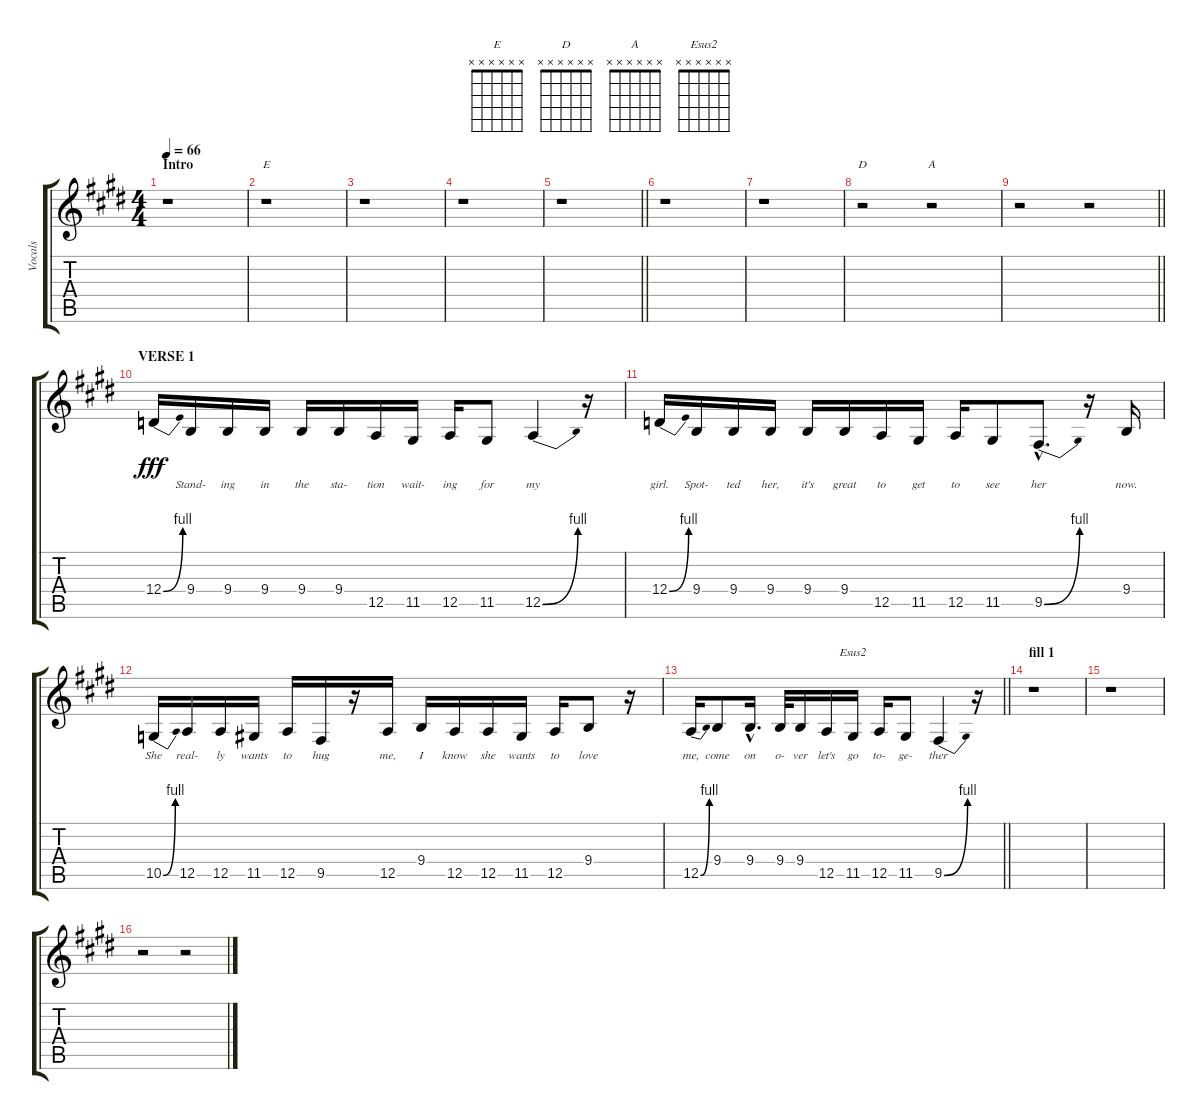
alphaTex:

\track ("Vocals" "Vocals") {instrument flute}
\staff {score tabs}
\tuning (E4 B3 G3 D3 A2 E2) {hide}
\chord ("E" x x x x x x)
\chord ("D" x x x x x x)
\chord ("A" x x x x x x)
\chord ("Esus2" x x x x x x)
\ts (4 4)
\section ("" "Intro")
\tempo 66
\clef g2
\ks e
r.1{dy fff instrument flute} |
r.1{ch "E"} |
r.1 |
r.1 |
\barLineRight lightlight
r.1 |
r.1 |
r.1 |
r.2{ch "D"} r.2{ch "A"} |
\barLineRight lightlight
r.2 r.2 |
\section ("" "VERSE 1")
12.4{be (bend 0 0 60 4)}.16{lyrics (0 "") lyrics (1 "") lyrics (2 "") lyrics (3 "") lyrics (4 "")} 9.4.16{lyrics (0 "Stand-") lyrics (1 "") lyrics (2 "") lyrics (3 "") lyrics (4 "")} 9.4.16{lyrics (0 "ing") lyrics (1 "") lyrics (2 "") lyrics (3 "") lyrics (4 "")} 9.4.16{lyrics (0 "in") lyrics (1 "") lyrics (2 "") lyrics (3 "") lyrics (4 "")} 9.4.16{lyrics (0 "the") lyrics (1 "") lyrics (2 "") lyrics (3 "") lyrics (4 "")} 9.4.16{lyrics (0 "sta-") lyrics (1 "") lyrics (2 "") lyrics (3 "") lyrics (4 "")} 12.5.16{lyrics (0 "tion") lyrics (1 "") lyrics (2 "") lyrics (3 "") lyrics (4 "")} 11.5.16{lyrics (0 "wait-") lyrics (1 "") lyrics (2 "") lyrics (3 "") lyrics (4 "")} 12.5.16{lyrics (0 "ing") lyrics (1 "") lyrics (2 "") lyrics (3 "") lyrics (4 "")} 11.5.8{lyrics (0 "for") lyrics (1 "") lyrics (2 "") lyrics (3 "") lyrics (4 "")} 12.5{be (bend 0 0 60 4)}.4{lyrics (0 "my") lyrics (1 "") lyrics (2 "") lyrics (3 "") lyrics (4 "")} r.16 |
12.4{be (bend 0 0 60 4)}.16{lyrics (0 "girl.") lyrics (1 "") lyrics (2 "") lyrics (3 "") lyrics (4 "")} 9.4.16{lyrics (0 "Spot-") lyrics (1 "") lyrics (2 "") lyrics (3 "") lyrics (4 "")} 9.4.16{lyrics (0 "ted") lyrics (1 "") lyrics (2 "") lyrics (3 "") lyrics (4 "")} 9.4.16{lyrics (0 "her,") lyrics (1 "") lyrics (2 "") lyrics (3 "") lyrics (4 "")} 9.4.16{lyrics (0 "it's") lyrics (1 "") lyrics (2 "") lyrics (3 "") lyrics (4 "")} 9.4.16{lyrics (0 "great") lyrics (1 "") lyrics (2 "") lyrics (3 "") lyrics (4 "")} 12.5.16{lyrics (0 "to") lyrics (1 "") lyrics (2 "") lyrics (3 "") lyrics (4 "")} 11.5.16{lyrics (0 "get") lyrics (1 "") lyrics (2 "") lyrics (3 "") lyrics (4 "")} 12.5.16{lyrics (0 "to") lyrics (1 "") lyrics (2 "") lyrics (3 "") lyrics (4 "")} 11.5.8{lyrics (0 "see") lyrics (1 "") lyrics (2 "") lyrics (3 "") lyrics (4 "")} 9.5{be (bend 0 0 60 4) hac}.8{d lyrics (0 "her") lyrics (1 "") lyrics (2 "") lyrics (3 "") lyrics (4 "")} r.16 9.4.16{lyrics (0 "now.") lyrics (1 "") lyrics (2 "") lyrics (3 "") lyrics (4 "")} |
10.5{be (bend 0 0 60 4)}.16{lyrics (0 "She") lyrics (1 "") lyrics (2 "") lyrics (3 "") lyrics (4 "")} 12.5.16{lyrics (0 "real-") lyrics (1 "") lyrics (2 "") lyrics (3 "") lyrics (4 "")} 12.5.16{lyrics (0 "ly") lyrics (1 "") lyrics (2 "") lyrics (3 "") lyrics (4 "")} 11.5.16{lyrics (0 "wants") lyrics (1 "") lyrics (2 "") lyrics (3 "") lyrics (4 "")} 12.5.16{lyrics (0 "to") lyrics (1 "") lyrics (2 "") lyrics (3 "") lyrics (4 "")} 9.5.16{lyrics (0 "hug") lyrics (1 "") lyrics (2 "") lyrics (3 "") lyrics (4 "")} r.16 12.5.16{lyrics (0 "me,") lyrics (1 "") lyrics (2 "") lyrics (3 "") lyrics (4 "")} 9.4.16{lyrics (0 "I") lyrics (1 "") lyrics (2 "") lyrics (3 "") lyrics (4 "")} 12.5.16{lyrics (0 "know") lyrics (1 "") lyrics (2 "") lyrics (3 "") lyrics (4 "")} 12.5.16{lyrics (0 "she") lyrics (1 "") lyrics (2 "") lyrics (3 "") lyrics (4 "")} 11.5.16{lyrics (0 "wants") lyrics (1 "") lyrics (2 "") lyrics (3 "") lyrics (4 "")} 12.5.16{lyrics (0 "to") lyrics (1 "") lyrics (2 "") lyrics (3 "") lyrics (4 "")} 9.4.8{lyrics (0 "love") lyrics (1 "") lyrics (2 "") lyrics (3 "") lyrics (4 "")} r.16 |
\barLineRight lightlight
12.5{be (bend 0 0 60 4)}.16{lyrics (0 "me,") lyrics (1 "") lyrics (2 "") lyrics (3 "") lyrics (4 "")} 9.4.8{lyrics (0 "come") lyrics (1 "") lyrics (2 "") lyrics (3 "") lyrics (4 "")} 9.4{hac}.16{d lyrics (0 "on") lyrics (1 "") lyrics (2 "") lyrics (3 "") lyrics (4 "")} 9.4.32{lyrics (0 "o-") lyrics (1 "") lyrics (2 "") lyrics (3 "") lyrics (4 "")} 9.4.16{lyrics (0 "ver") lyrics (1 "") lyrics (2 "") lyrics (3 "") lyrics (4 "")} 12.5.16{lyrics (0 "let's") lyrics (1 "") lyrics (2 "") lyrics (3 "") lyrics (4 "")} 11.5.16{ch "Esus2" lyrics (0 "go") lyrics (1 "") lyrics (2 "") lyrics (3 "") lyrics (4 "")} 12.5.16{lyrics (0 "to-") lyrics (1 "") lyrics (2 "") lyrics (3 "") lyrics (4 "")} 11.5.8{lyrics (0 "ge-") lyrics (1 "") lyrics (2 "") lyrics (3 "") lyrics (4 "")} 9.5{be (bend 0 0 60 4)}.4{lyrics (0 "ther") lyrics (1 "") lyrics (2 "") lyrics (3 "") lyrics (4 "")} r.16 |
\section ("" "fill 1")
r.1 |
r.1 |
r.2 r.2
